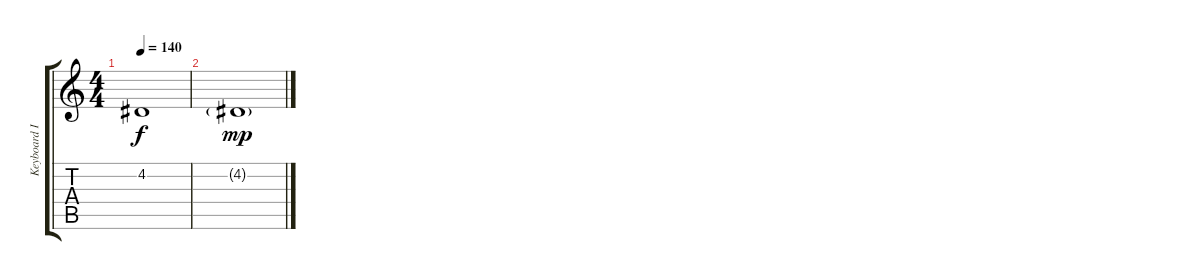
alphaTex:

\track ("Keyboard III" "Keyboard I") {instrument pad3polysynth}
\staff {score tabs}
\tuning (E4 B3 G3 D3 A2 E2) {hide}
\ts (4 4)
\tempo 140
\clef g2
\ks c
4.2.1{dy f} |
4.2{g}.1{dy mp}
